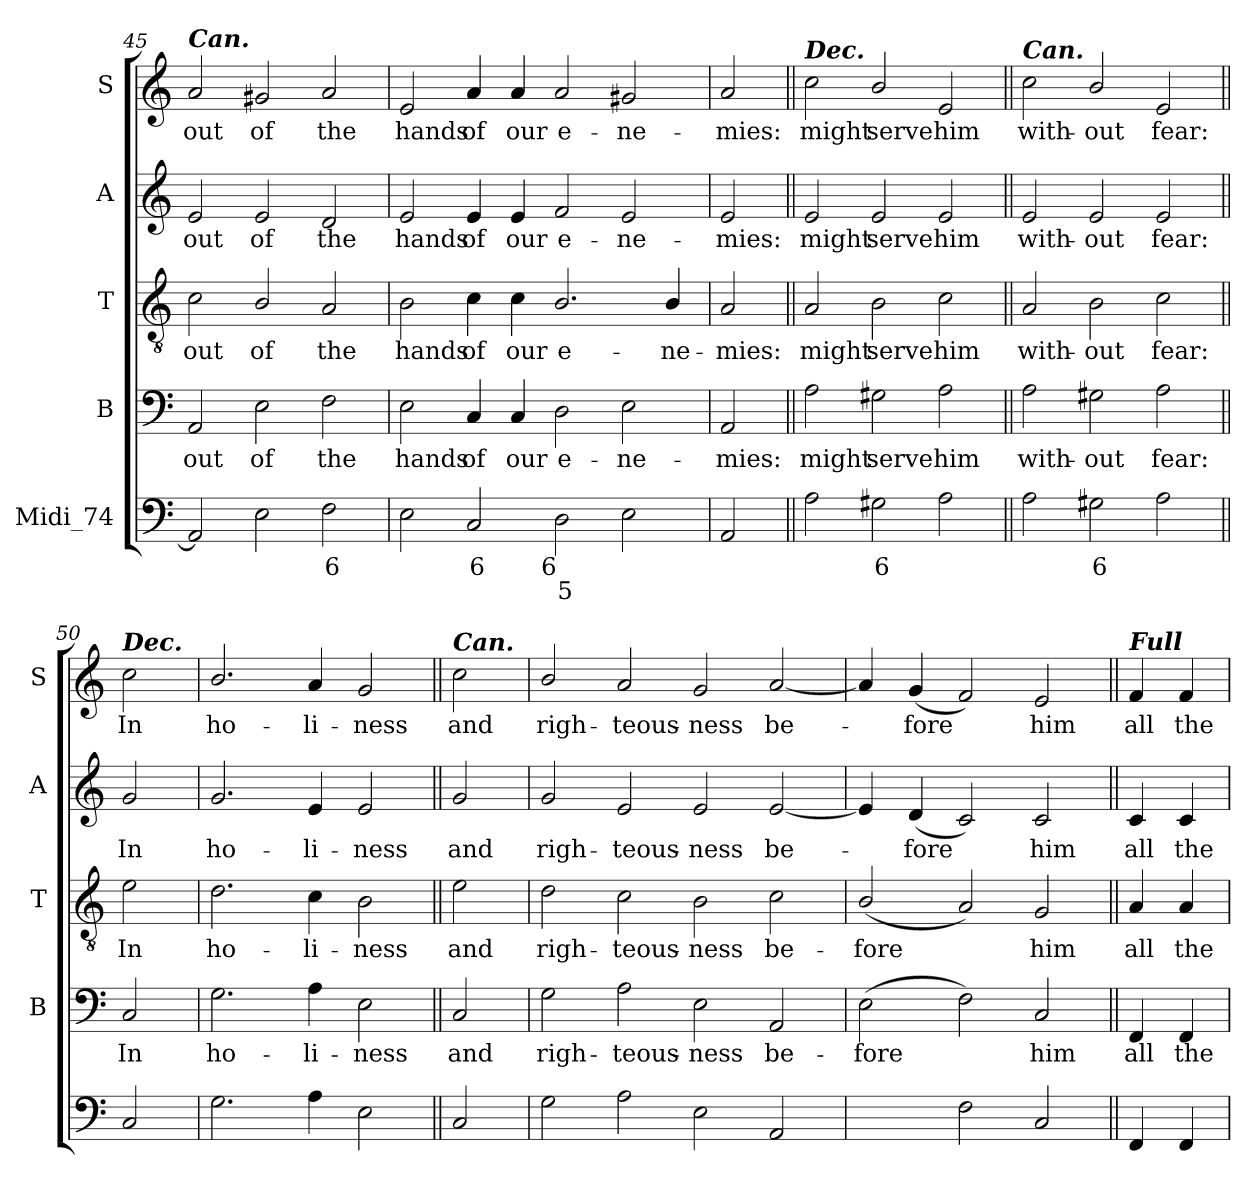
**kern	**text	**text	**kern	**text	**kern	**text	**kern	**text	**kern	**text
*part5	*part5	*part5	*part4	*part4	*part3	*part3	*part2	*part2	*part1	*part1
*staff5	*staff5	*staff5	*staff4	*staff4	*staff3	*staff3	*staff2	*staff2	*staff1	*staff1
*I"Midi_74	*	*	*I"B	*	*I"T	*	*I"A	*	*I"S	*
*	*	*	*I'B	*	*I'T	*	*I'A	*	*I'S	*
!!LO:LB:g=z
*clefF4	*	*	*clefF4	*	*clefGv2	*	*clefG2	*	*clefG2	*
*k[]	*	*	*k[]	*	*k[]	*	*k[]	*	*k[]	*
=45	=45	=45	=45	=45	=45	=45	=45	=45	=45	=45
!	!	!	!	!	!	!	!	!	!LO:TX:a:Bi:t=Can.	!
!	!	!	!	!LO:LY:b	!	!LO:LY:b	!	!LO:LY:b	!	!LO:LY:b
2AA/]	.	.	2AA/	out	2c\	out	2e/	out	2a/	out
!	!	!	!	!LO:LY:b	!	!LO:LY:b	!	!LO:LY:b	!	!LO:LY:b
2E\	.	.	2E\	of	2B/	of	2e/	of	2g#X/	of
!	!LO:LY:b	!	!	!LO:LY:b	!	!LO:LY:b	!	!LO:LY:b	!	!LO:LY:b
2F\	6	.	2F\	the	2A/	the	2d/	the	2a/	the
=46	=46	=46	=46	=46	=46	=46	=46	=46	=46	=46
!	!	!	!	!LO:LY:b	!	!LO:LY:b	!	!LO:LY:b	!	!LO:LY:b
2E\	.	.	2E\	hands	2B\	hands	2e/	hands	2e/	hands
!	!LO:LY:b	!	!	!LO:LY:b	!	!LO:LY:b	!	!LO:LY:b	!	!LO:LY:b
2C/	6	.	4C/	of	4c\	of	4e/	of	4a/	of
!	!	!	!	!LO:LY:b	!	!LO:LY:b	!	!LO:LY:b	!	!LO:LY:b
.	.	.	4C/	our	4c\	our	4e/	our	4a/	our
!	!LO:LY:b	!LO:LY:b	!	!LO:LY:b	!	!LO:LY:b	!	!LO:LY:b	!	!LO:LY:b
2D\	6	5	2D\	e-	2.B/	e-	2f/	e-	2a/	e-
!	!	!	!	!LO:LY:b	!	!	!	!LO:LY:b	!	!LO:LY:b
2E\	.	.	2E\	-ne-	.	.	2e/	-ne-	2g#X/	-ne-
!	!	!	!	!	!	!LO:LY:b	!	!	!	!
.	.	.	.	.	4B/	-ne-	.	.	.	.
=47	=47	=47	=47	=47	=47	=47	=47	=47	=47	=47
!	!	!	!	!LO:LY:b	!	!LO:LY:b	!	!LO:LY:b	!	!LO:LY:b
2AA/	.	.	2AA/	-mies:	2A/	-mies:	2e/	-mies:	2a/	-mies:
=48||	=48||	=48||	=48||	=48||	=48||	=48||	=48||	=48||	=48||	=48||
!	!	!	!	!	!	!	!	!	!LO:TX:a:Bi:t=Dec.	!
!	!	!	!	!LO:LY:b	!	!LO:LY:b	!	!LO:LY:b	!	!LO:LY:b
2A\	.	.	2A\	might	2A/	might	2e/	might	2cc\	might
!	!LO:LY:b	!	!	!LO:LY:b	!	!LO:LY:b	!	!LO:LY:b	!	!LO:LY:b
2G#X\	6	.	2G#X\	serve	2B\	serve	2e/	serve	2b/	serve
!	!	!	!	!LO:LY:b	!	!LO:LY:b	!	!LO:LY:b	!	!LO:LY:b
2A\	.	.	2A\	him	2c\	him	2e/	him	2e/	him
=49||	=49||	=49||	=49||	=49||	=49||	=49||	=49||	=49||	=49||	=49||
!	!	!	!	!	!	!	!	!	!LO:TX:a:Bi:t=Can.	!
!	!	!	!	!LO:LY:b	!	!LO:LY:b	!	!LO:LY:b	!	!LO:LY:b
2A\	.	.	2A\	with-	2A/	with-	2e/	with-	2cc\	with-
!	!LO:LY:b	!	!	!LO:LY:b	!	!LO:LY:b	!	!LO:LY:b	!	!LO:LY:b
2G#X\	6	.	2G#X\	-out	2B\	-out	2e/	-out	2b/	-out
!	!	!	!	!LO:LY:b	!	!LO:LY:b	!	!LO:LY:b	!	!LO:LY:b
2A\	.	.	2A\	fear:	2c\	fear:	2e/	fear:	2e/	fear:
=50||	=50||	=50||	=50||	=50||	=50||	=50||	=50||	=50||	=50||	=50||
!	!	!	!	!	!	!	!	!	!LO:TX:a:Bi:t=Dec.	!
!	!	!	!	!LO:LY:b	!	!LO:LY:b	!	!LO:LY:b	!	!LO:LY:b
2C/	.	.	2C/	In	2e\	In	2g/	In	2cc\	In
=51	=51	=51	=51	=51	=51	=51	=51	=51	=51	=51
!	!	!	!	!LO:LY:b	!	!LO:LY:b	!	!LO:LY:b	!	!LO:LY:b
2.G\	.	.	2.G\	ho-	2.d\	ho-	2.g/	ho-	2.b/	ho-
!	!	!	!	!LO:LY:b	!	!LO:LY:b	!	!LO:LY:b	!	!LO:LY:b
4A\	.	.	4A\	-li-	4c\	-li-	4e/	-li-	4a/	-li-
!	!	!	!	!LO:LY:b	!	!LO:LY:b	!	!LO:LY:b	!	!LO:LY:b
2E\	.	.	2E\	-ness	2B\	-ness	2e/	-ness	2g/	-ness
!!LO:PB:g=z
=52||	=52||	=52||	=52||	=52||	=52||	=52||	=52||	=52||	=52||	=52||
!	!	!	!	!	!	!	!	!	!LO:TX:a:Bi:t=Can.	!
!	!	!	!	!LO:LY:b	!	!LO:LY:b	!	!LO:LY:b	!	!LO:LY:b
2C/	.	.	2C/	and	2e\	and	2g/	and	2cc\	and
=53	=53	=53	=53	=53	=53	=53	=53	=53	=53	=53
!	!	!	!	!LO:LY:b	!	!LO:LY:b	!	!LO:LY:b	!	!LO:LY:b
2G\	.	.	2G\	righ-	2d\	righ-	2g/	righ-	2b/	righ-
!	!	!	!	!LO:LY:b	!	!LO:LY:b	!	!LO:LY:b	!	!LO:LY:b
2A\	.	.	2A\	-teous-	2c\	-teous-	2e/	-teous-	2a/	-teous-
!	!	!	!	!LO:LY:b	!	!LO:LY:b	!	!LO:LY:b	!	!LO:LY:b
2E\	.	.	2E\	-ness	2B\	-ness	2e/	-ness	2g/	-ness
!	!	!	!	!LO:LY:b	!	!LO:LY:b	!	!LO:LY:b	!	!LO:LY:b
2AA/	.	.	2AA/	be-	2c\	be-	[2e/	be-	[2a/	be-
=54	=54	=54	=54	=54	=54	=54	=54	=54	=54	=54
!	!LO:LY:b	!	!	!LO:LY:b	!	!LO:LY:b	!	!	!	!
[4E\yy	4	.	(>2E\	-fore	(<2B/	-fore	4e/]	.	4a/]	.
!	!LO:LY:b	!	!	!	!	!	!	!LO:LY:b	!	!LO:LY:b
4E\yy]	3	.	.	.	.	.	(<4d/	fore	(<4g/	fore
2F\	.	.	2F\)	.	2A/)	.	2c/)	.	2f/)	.
!	!	!	!	!LO:LY:b	!	!LO:LY:b	!	!LO:LY:b	!	!LO:LY:b
2C/	.	.	2C/	him	2G/	him	2c/	him	2e/	him
=55||	=55||	=55||	=55||	=55||	=55||	=55||	=55||	=55||	=55||	=55||
!	!	!	!	!	!	!	!	!	!LO:TX:a:Bi:t=Full	!
!	!	!	!	!LO:LY:b	!	!LO:LY:b	!	!LO:LY:b	!	!LO:LY:b
4FF/	.	.	4FF/	all	4A/	all	4c/	all	4f/	all
!	!	!	!	!LO:LY:b	!	!LO:LY:b	!	!LO:LY:b	!	!LO:LY:b
4FF/	.	.	4FF/	the	4A/	the	4c/	the	4f/	the
=	=	=	=	=	=	=	=	=	=	=
*-	*-	*-	*-	*-	*-	*-	*-	*-	*-	*-
